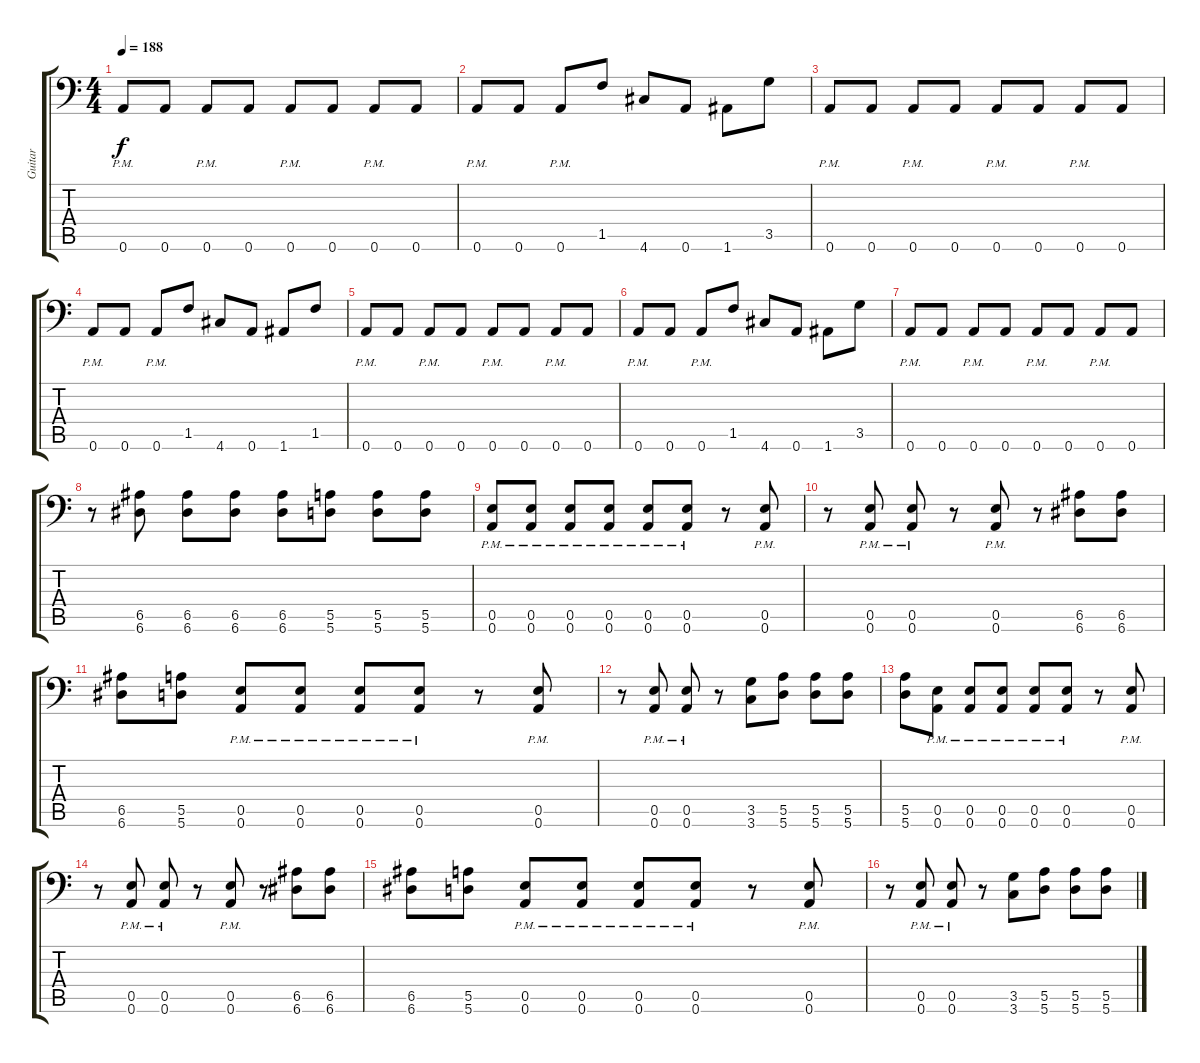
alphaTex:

\track ("Guitar" "Guitar") {instrument distortionguitar}
\staff {score tabs}
\tuning (B3 Gb3 D3 A2 E2 A1) {hide}
\ts (4 4)
\tempo 188
\clef f4
\ks c
0.6{pm}.8{dy f} 0.6.8 0.6{pm}.8 0.6.8 0.6{pm}.8 0.6.8 0.6{pm}.8 0.6.8 |
0.6{pm}.8 0.6.8 0.6{pm}.8 1.5.8 4.6.8 0.6.8 1.6.8 3.5.8 |
0.6{pm}.8 0.6.8 0.6{pm}.8 0.6.8 0.6{pm}.8 0.6.8 0.6{pm}.8 0.6.8 |
0.6{pm}.8 0.6.8 0.6{pm}.8 1.5.8 4.6.8 0.6.8 1.6.8 1.5.8 |
0.6{pm}.8 0.6.8 0.6{pm}.8 0.6.8 0.6{pm}.8 0.6.8 0.6{pm}.8 0.6.8 |
0.6{pm}.8 0.6.8 0.6{pm}.8 1.5.8 4.6.8 0.6.8 1.6.8 3.5.8 |
0.6{pm}.8 0.6.8 0.6{pm}.8 0.6.8 0.6{pm}.8 0.6.8 0.6{pm}.8 0.6.8 |
r.8 (6.5 6.6).8 (6.5 6.6).8 (6.5 6.6).8 (6.5 6.6).8 (5.5 5.6).8 (5.5 5.6).8 (5.5 5.6).8 |
(0.5{pm} 0.6{pm}).8 (0.5{pm} 0.6{pm}).8 (0.5{pm} 0.6{pm}).8 (0.5{pm} 0.6{pm}).8 (0.5{pm} 0.6{pm}).8 (0.5{pm} 0.6{pm}).8 r.8 (0.5{pm} 0.6{pm}).8 |
r.8 (0.5{pm} 0.6{pm}).8 (0.5{pm} 0.6{pm}).8 r.8 (0.5{pm} 0.6{pm}).8 r.8 (6.5 6.6).8 (6.5 6.6).8 |
(6.5 6.6).8 (5.5 5.6).8 (0.5{pm} 0.6{pm}).8 (0.5{pm} 0.6{pm}).8 (0.5{pm} 0.6{pm}).8 (0.5{pm} 0.6{pm}).8 r.8 (0.5{pm} 0.6{pm}).8 |
r.8 (0.5{pm} 0.6{pm}).8 (0.5{pm} 0.6{pm}).8 r.8 (3.5 3.6).8 (5.5 5.6).8 (5.5 5.6).8 (5.5 5.6).8 |
(5.5 5.6).8 (0.5{pm} 0.6{pm}).8 (0.5{pm} 0.6{pm}).8 (0.5{pm} 0.6{pm}).8 (0.5{pm} 0.6{pm}).8 (0.5{pm} 0.6{pm}).8 r.8 (0.5{pm} 0.6{pm}).8 |
r.8 (0.5{pm} 0.6{pm}).8 (0.5{pm} 0.6{pm}).8 r.8 (0.5{pm} 0.6{pm}).8 r.8 (6.5 6.6).8 (6.5 6.6).8 |
(6.5 6.6).8 (5.5 5.6).8 (0.5{pm} 0.6{pm}).8 (0.5{pm} 0.6{pm}).8 (0.5{pm} 0.6{pm}).8 (0.5{pm} 0.6{pm}).8 r.8 (0.5{pm} 0.6{pm}).8 |
r.8 (0.5{pm} 0.6{pm}).8 (0.5{pm} 0.6{pm}).8 r.8 (3.5 3.6).8 (5.5 5.6).8 (5.5 5.6).8 (5.5 5.6).8
